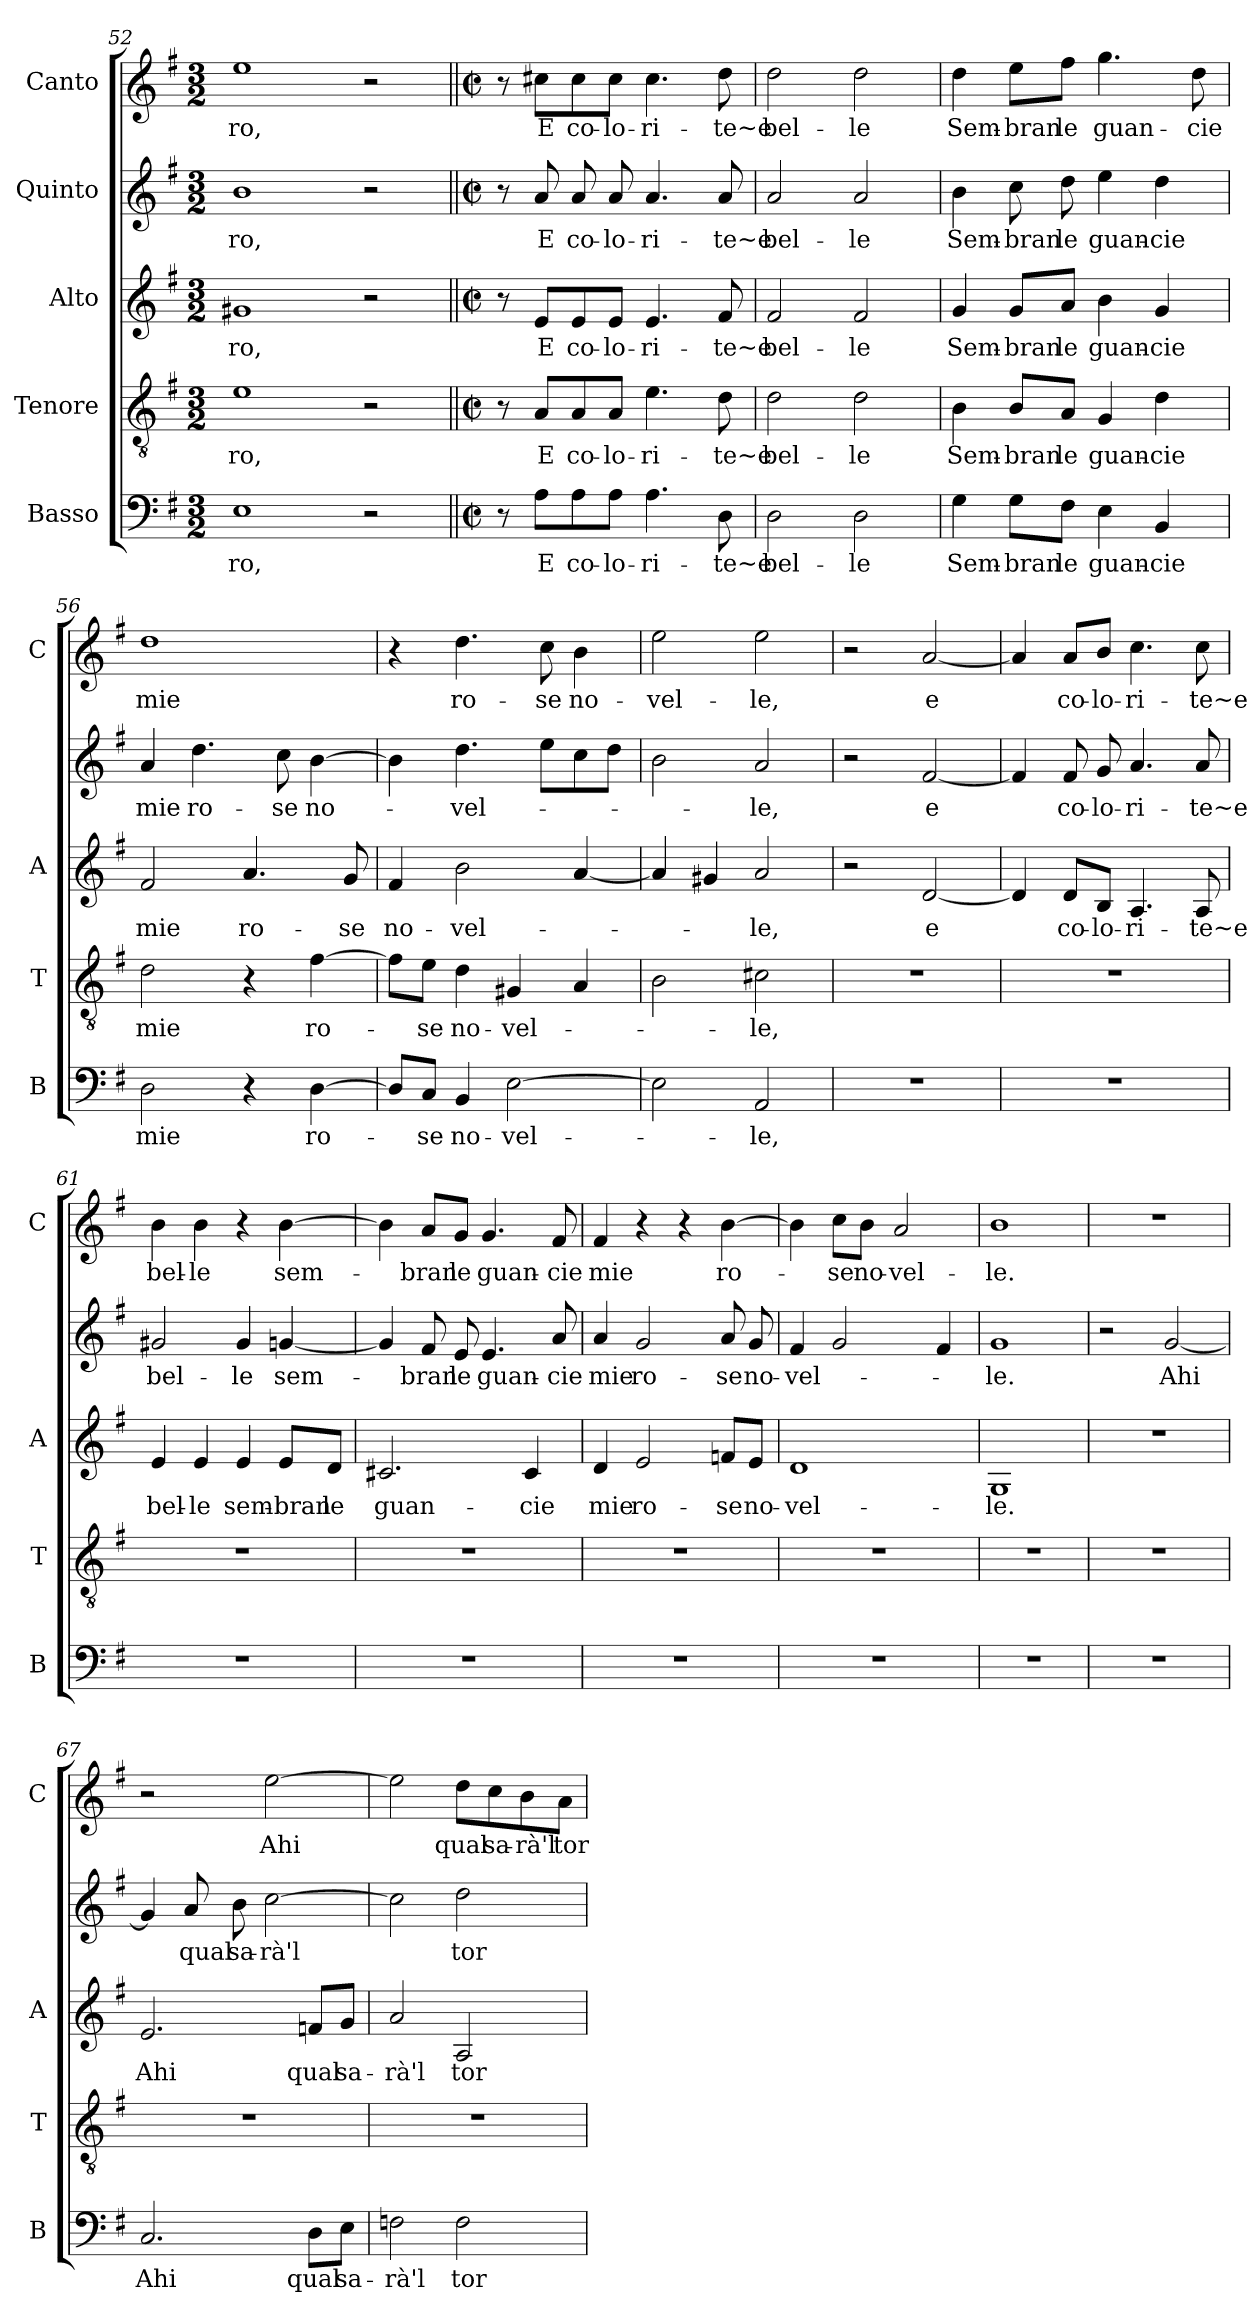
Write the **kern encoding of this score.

**kern	**text	**kern	**text	**kern	**text	**kern	**text	**kern	**text
*part5	*part5	*part4	*part4	*part3	*part3	*part2	*part2	*part1	*part1
*staff5	*staff5	*staff4	*staff4	*staff3	*staff3	*staff2	*staff2	*staff1	*staff1
*I"Basso	*	*I"Tenore	*	*I"Alto	*	*I"Quinto	*	*I"Canto	*
*I'B	*	*I'T	*	*I'A	*	*	*	*I'C	*
*clefF4	*	*clefGv2	*	*clefG2	*	*clefG2	*	*clefG2	*
*k[f#]	*	*k[f#]	*	*k[f#]	*	*k[f#]	*	*k[f#]	*
*G:	*	*G:	*	*G:	*	*G:	*	*G:	*
*M3/2	*	*M3/2	*	*M3/2	*	*M3/2	*	*M3/2	*
=52	=52	=52	=52	=52	=52	=52	=52	=52	=52
1E	-ro,	1e	-ro,	1g#X	-ro,	1b	-ro,	1ee	-ro,
2r	.	2r	.	2r	.	2r	.	2r	.
=53||	=53||	=53||	=53||	=53||	=53||	=53||	=53||	=53||	=53||
*M2/2	*	*M2/2	*	*M2/2	*	*M2/2	*	*M2/2	*
*met(c|)	*	*met(c|)	*	*met(c|)	*	*met(c|)	*	*met(c|)	*
8r	.	8r	.	8r	.	8r	.	8r	.
8A\L	E	8A/L	E	8e/L	E	8a/	E	8cc#X\L	E
8A\	co-	8A/	co-	8e/	co-	8a/	co-	8cc#\	co-
8A\J	-lo-	8A/J	-lo-	8e/J	-lo-	8a/	-lo-	8cc#\J	-lo-
4.A\	-ri-	4.e\	-ri-	4.e/	-ri-	4.a/	-ri-	4.cc#\	-ri-
8D\	-te~e	8d\	-te~e	8f#/	-te~e	8a/	-te~e	8dd\	-te~e
!!LO:LB:g=z
=54	=54	=54	=54	=54	=54	=54	=54	=54	=54
2D\	bel-	2d\	bel-	2f#/	bel-	2a/	bel-	2dd\	bel-
2D\	-le	2d\	-le	2f#/	-le	2a/	-le	2dd\	-le
=55	=55	=55	=55	=55	=55	=55	=55	=55	=55
4G\	Sem-	4B\	Sem-	4g/	Sem-	4b\	Sem-	4dd\	Sem-
8G\L	-bran	8B/L	-bran	8g/L	-bran	8cc\	-bran	8ee\L	-bran
8F#\J	le	8A/J	le	8a/J	le	8dd\	le	8ff#\J	le
4E\	guan-	4G/	guan-	4b\	guan-	4ee\	guan-	4.gg\	guan-
4BB/	-cie	4d\	-cie	4g/	-cie	4dd\	-cie	.	.
.	.	.	.	.	.	.	.	8dd\	-cie
=56	=56	=56	=56	=56	=56	=56	=56	=56	=56
2D\	mie	2d\	mie	2f#/	mie	4a/	mie	1dd	mie
.	.	.	.	.	.	4.dd\	ro-	.	.
4r	.	4r	.	4.a/	ro-	.	.	.	.
.	.	.	.	.	.	8cc\	-se	.	.
[4D\	ro-	[4f#\	ro-	.	.	[4b\	no-	.	.
.	.	.	.	8g/	-se	.	.	.	.
=57	=57	=57	=57	=57	=57	=57	=57	=57	=57
8D/L]	.	8f#\L]	.	4f#/	no-	4b\]	.	4r	.
8C/J	-se	8e\J	-se	.	.	.	.	.	.
4BB/	no-	4d\	no-	2b\	-vel-	4.dd\	-vel-	4.dd\	ro-
[2E\	-vel-	4G#X/	-vel-	.	.	.	.	.	.
.	.	.	.	.	.	8ee\L	.	8cc\	-se
.	.	4A/	.	[4a/	.	8cc\	.	4b\	no-
.	.	.	.	.	.	8dd\J	.	.	.
=58	=58	=58	=58	=58	=58	=58	=58	=58	=58
2E\]	.	2B\	.	4a/]	.	2b\	.	2ee\	-vel-
.	.	.	.	4g#X/	.	.	.	.	.
2AA/	-le,	2c#X\	-le,	2a/	-le,	2a/	-le,	2ee\	-le,
=59	=59	=59	=59	=59	=59	=59	=59	=59	=59
1r	.	1r	.	2r	.	2r	.	2r	.
.	.	.	.	[2d/	e	[2f#/	e	[2a/	e
=60	=60	=60	=60	=60	=60	=60	=60	=60	=60
1r	.	1r	.	4d/]	.	4f#/]	.	4a/]	.
.	.	.	.	8d/L	co-	8f#/	co-	8a/L	co-
.	.	.	.	8B/J	-lo-	8g/	-lo-	8b/J	-lo-
.	.	.	.	4.A/	-ri-	4.a/	-ri-	4.cc\	-ri-
.	.	.	.	8A/	-te~e	8a/	-te~e	8cc\	-te~e
!!LO:PB:g=z
=61	=61	=61	=61	=61	=61	=61	=61	=61	=61
1r	.	1r	.	4e/	bel-	2g#X/	bel-	4b\	bel-
.	.	.	.	4e/	-le	.	.	4b\	-le
.	.	.	.	4e/	sem-	4g#/	-le	4r	.
.	.	.	.	8e/L	-bran	[4gn/	sem-	[4b\	sem-
.	.	.	.	8d/J	le	.	.	.	.
=62	=62	=62	=62	=62	=62	=62	=62	=62	=62
1r	.	1r	.	2.c#X/	guan-	4g/]	.	4b\]	.
.	.	.	.	.	.	8f#/	-bran	8a/L	-bran
.	.	.	.	.	.	8e/	le	8g/J	le
.	.	.	.	.	.	4.e/	guan-	4.g/	guan-
.	.	.	.	4c#/	-cie	.	.	.	.
.	.	.	.	.	.	8a/	-cie	8f#/	-cie
=63	=63	=63	=63	=63	=63	=63	=63	=63	=63
1r	.	1r	.	4d/	mie	4a/	mie	4f#/	mie
.	.	.	.	2e/	ro-	2g/	ro-	4r	.
.	.	.	.	.	.	.	.	4r	.
.	.	.	.	8fn/L	-se	8a/	-se	[4b\	ro-
.	.	.	.	8e/J	no-	8g/	no-	.	.
=64	=64	=64	=64	=64	=64	=64	=64	=64	=64
1r	.	1r	.	1d	-vel-	4f#/	-vel-	4b\]	.
.	.	.	.	.	.	2g/	.	8cc\L	-se
.	.	.	.	.	.	.	.	8b\J	no-
.	.	.	.	.	.	.	.	2a/	-vel-
.	.	.	.	.	.	4f#/	.	.	.
=65	=65	=65	=65	=65	=65	=65	=65	=65	=65
1r	.	1r	.	1G	-le.	1g	-le.	1b	-le.
=66	=66	=66	=66	=66	=66	=66	=66	=66	=66
1r	.	1r	.	1r	.	2r	.	1r	.
.	.	.	.	.	.	[2g/	Ahi	.	.
=67	=67	=67	=67	=67	=67	=67	=67	=67	=67
2.C/	Ahi	1r	.	2.e/	Ahi	4g/]	.	2r	.
.	.	.	.	.	.	8a/	qual	.	.
.	.	.	.	.	.	8b\	sa-	.	.
.	.	.	.	.	.	[2cc\	-rà'l	[2ee\	Ahi
8D\L	qual	.	.	8fn/L	qual	.	.	.	.
8E\J	sa-	.	.	8g/J	sa-	.	.	.	.
!!LO:LB:g=z
=68	=68	=68	=68	=68	=68	=68	=68	=68	=68
2Fn\	-rà'l	1r	.	2a/	-rà'l	2cc\]	.	2ee\]	.
2F\	tor-	.	.	2A/	tor-	2dd\	tor-	8dd\L	qual
.	.	.	.	.	.	.	.	8cc\	sa-
.	.	.	.	.	.	.	.	8b\	-rà'l
.	.	.	.	.	.	.	.	8a\J	tor-
=	=	=	=	=	=	=	=	=	=
*-	*-	*-	*-	*-	*-	*-	*-	*-	*-
